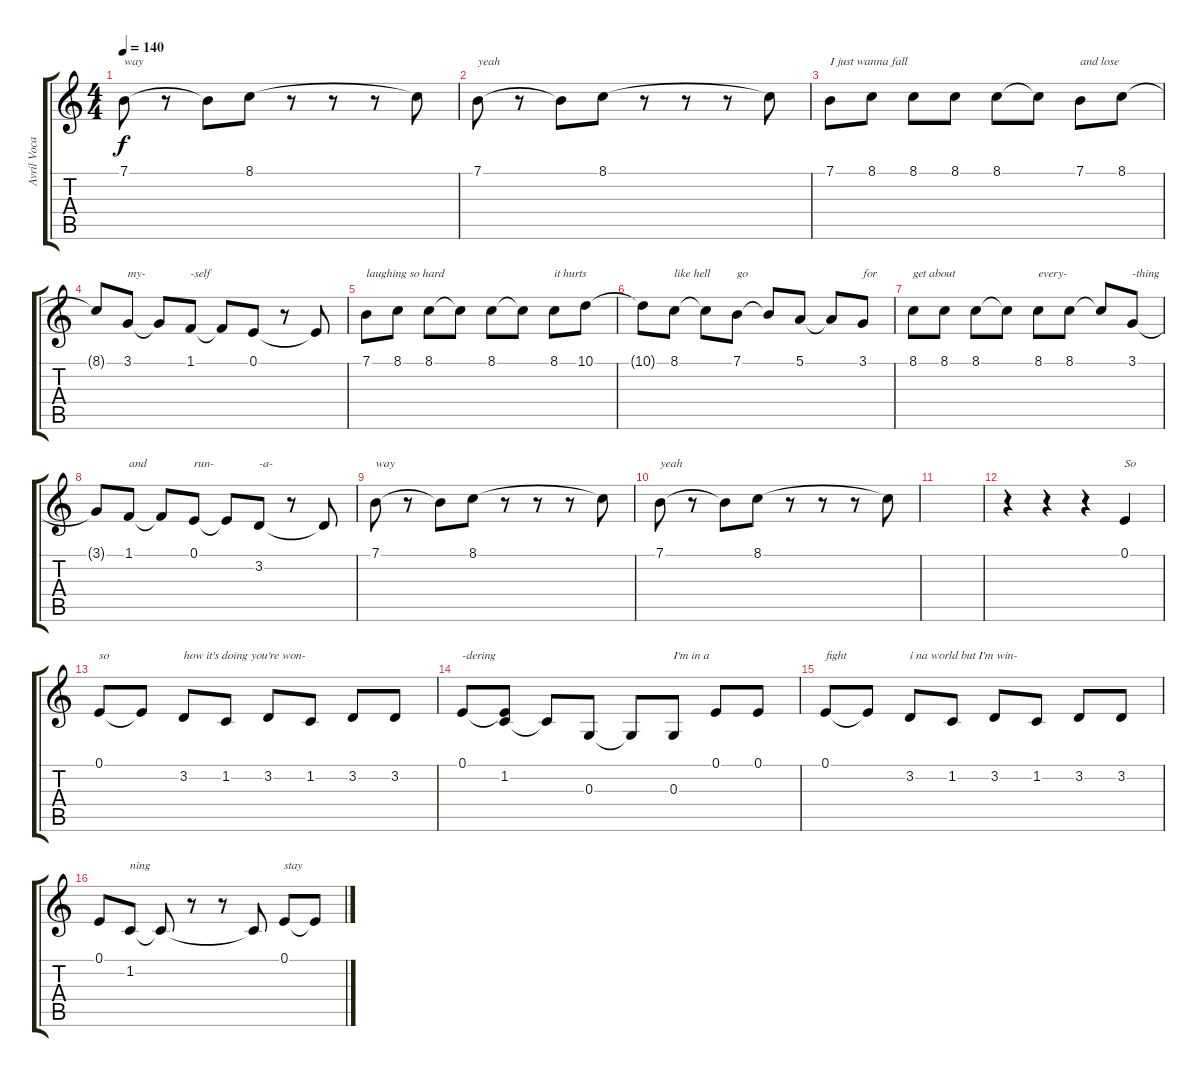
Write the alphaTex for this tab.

\track ("Avril Vocals" "Avril Voca") {instrument clarinet}
\staff {score tabs}
\tuning (E4 B3 G3 D3 A2 E2) {hide}
\ts (4 4)
\tempo 140
\clef g2
\ks c
7.1.8{txt "way" dy f} r.8 7.1{t}.8 8.1.8 r.8 r.8 r.8 8.1{t}.8 |
7.1.8{txt "yeah"} r.8 7.1{t}.8 8.1.8 r.8 r.8 r.8 8.1{t}.8 |
7.1.8{txt "I just wanna fall"} 8.1.8 8.1.8 8.1.8 8.1.8 8.1{t}.8 7.1.8{txt "and lose"} 8.1.8 |
8.1{t}.8 3.1.8{txt "my-"} 3.1{t}.8 1.1.8{txt "-self"} 1.1{t}.8 0.1.8 r.8 0.1{t}.8 |
7.1.8{txt "laughing so hard"} 8.1.8 8.1.8 8.1{t}.8 8.1.8 8.1{t}.8 8.1.8{txt "it hurts"} 10.1.8 |
10.1{t}.8 8.1.8{txt "like hell"} 8.1{t}.8 7.1.8{txt "go"} 7.1{t}.8 5.1.8 5.1{t}.8 3.1.8{txt "for"} |
8.1.8{txt "get about"} 8.1.8 8.1.8 8.1{t}.8 8.1.8{txt "every-"} 8.1.8 8.1{t}.8 3.1.8{txt "-thing"} |
3.1{t}.8 1.1.8{txt "and"} 1.1{t}.8 0.1.8{txt "run-"} 0.1{t}.8 3.2.8{txt "-a-"} r.8 3.2{t}.8 |
7.1.8{txt "way"} r.8 7.1{t}.8 8.1.8 r.8 r.8 r.8 8.1{t}.8 |
7.1.8{txt "yeah"} r.8 7.1{t}.8 8.1.8 r.8 r.8 r.8 8.1{t}.8 |
|
r.4 r.4 r.4 0.1.4{txt "So"} |
0.1.8{txt "so"} 0.1{t}.8 3.2.8{txt "how it's doing you're won-"} 1.2.8 3.2.8 1.2.8 3.2.8 3.2.8 |
0.1.8{txt "-dering"} (0.1{t} 1.2).8 1.2{t}.8 0.3.8 0.3{t}.8 0.3.8{txt "I'm in a"} 0.1.8 0.1.8 |
0.1.8{txt "fight"} 0.1{t}.8 3.2.8{txt "i na world but I'm win-"} 1.2.8 3.2.8 1.2.8 3.2.8 3.2.8 |
0.1.8 1.2.8{txt "ning"} 1.2{t}.8 r.8 r.8 1.2{t}.8 0.1.8{txt "stay"} 0.1{t}.8
